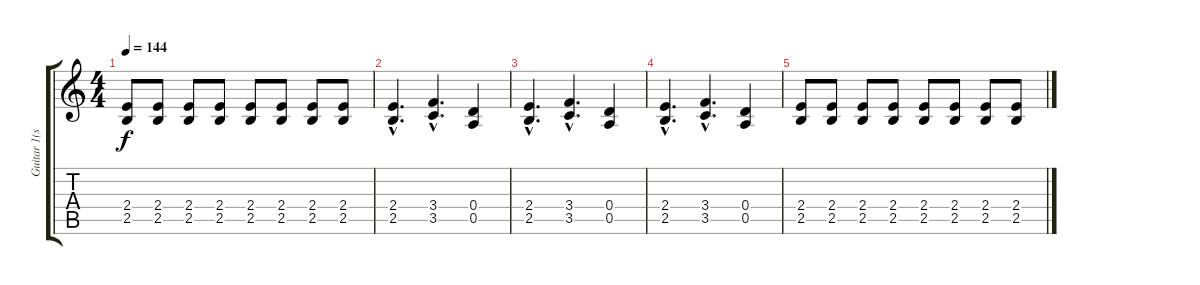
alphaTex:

\track ("Guitar 1(stian)" "Guitar 1(s") {instrument distortionguitar}
\staff {score tabs}
\tuning (E4 B3 G3 D3 A2 E2) {hide}
\ts (4 4)
\tempo 144
\clef g2
\ks c
(2.4 2.5).8{dy f} (2.4 2.5).8 (2.4 2.5).8 (2.4 2.5).8 (2.4 2.5).8 (2.4 2.5).8 (2.4 2.5).8 (2.4 2.5).8 |
(2.4{hac} 2.5{hac}).4{d} (3.4{hac} 3.5{hac}).4{d} (0.4 0.5).4 |
(2.4{hac} 2.5{hac}).4{d} (3.4{hac} 3.5{hac}).4{d} (0.4 0.5).4 |
(2.4{hac} 2.5{hac}).4{d} (3.4{hac} 3.5{hac}).4{d} (0.4 0.5).4 |
(2.4 2.5).8 (2.4 2.5).8 (2.4 2.5).8 (2.4 2.5).8 (2.4 2.5).8 (2.4 2.5).8 (2.4 2.5).8 (2.4 2.5).8
